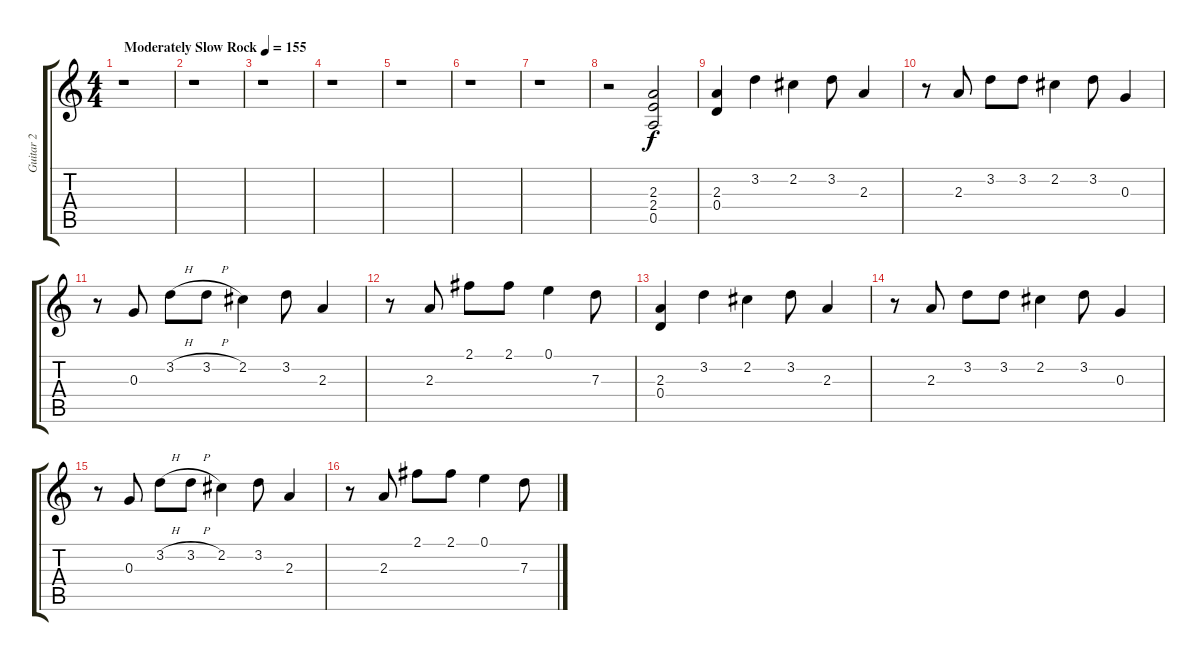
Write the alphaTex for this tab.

\track ("Guitar 2" "Guitar 2") {instrument distortionguitar}
\staff {score tabs}
\tuning (E4 B3 G3 D3 A2 E2) {hide}
\ts (4 4)
\tempo (155 "Moderately Slow Rock")
\clef g2
\ks c
r.1{dy f instrument distortionguitar} |
r.1 |
r.1 |
r.1 |
r.1 |
r.1 |
r.1 |
r.2 (2.3 2.4 0.5).2 |
(2.3 0.4).4 3.2.4 2.2.4 3.2.8 2.3.4 |
r.8 2.3.8 3.2.8 3.2.8 2.2.4 3.2.8 0.3.4 |
r.8 0.3.8 3.2{h}.8 3.2{h}.8 2.2.4 3.2.8 2.3.4 |
r.8 2.3.8 2.1.8 2.1.8 0.1.4 7.3.8 |
(2.3 0.4).4 3.2.4 2.2.4 3.2.8 2.3.4 |
r.8 2.3.8 3.2.8 3.2.8 2.2.4 3.2.8 0.3.4 |
r.8 0.3.8 3.2{h}.8 3.2{h}.8 2.2.4 3.2.8 2.3.4 |
r.8 2.3.8 2.1.8 2.1.8 0.1.4 7.3.8
